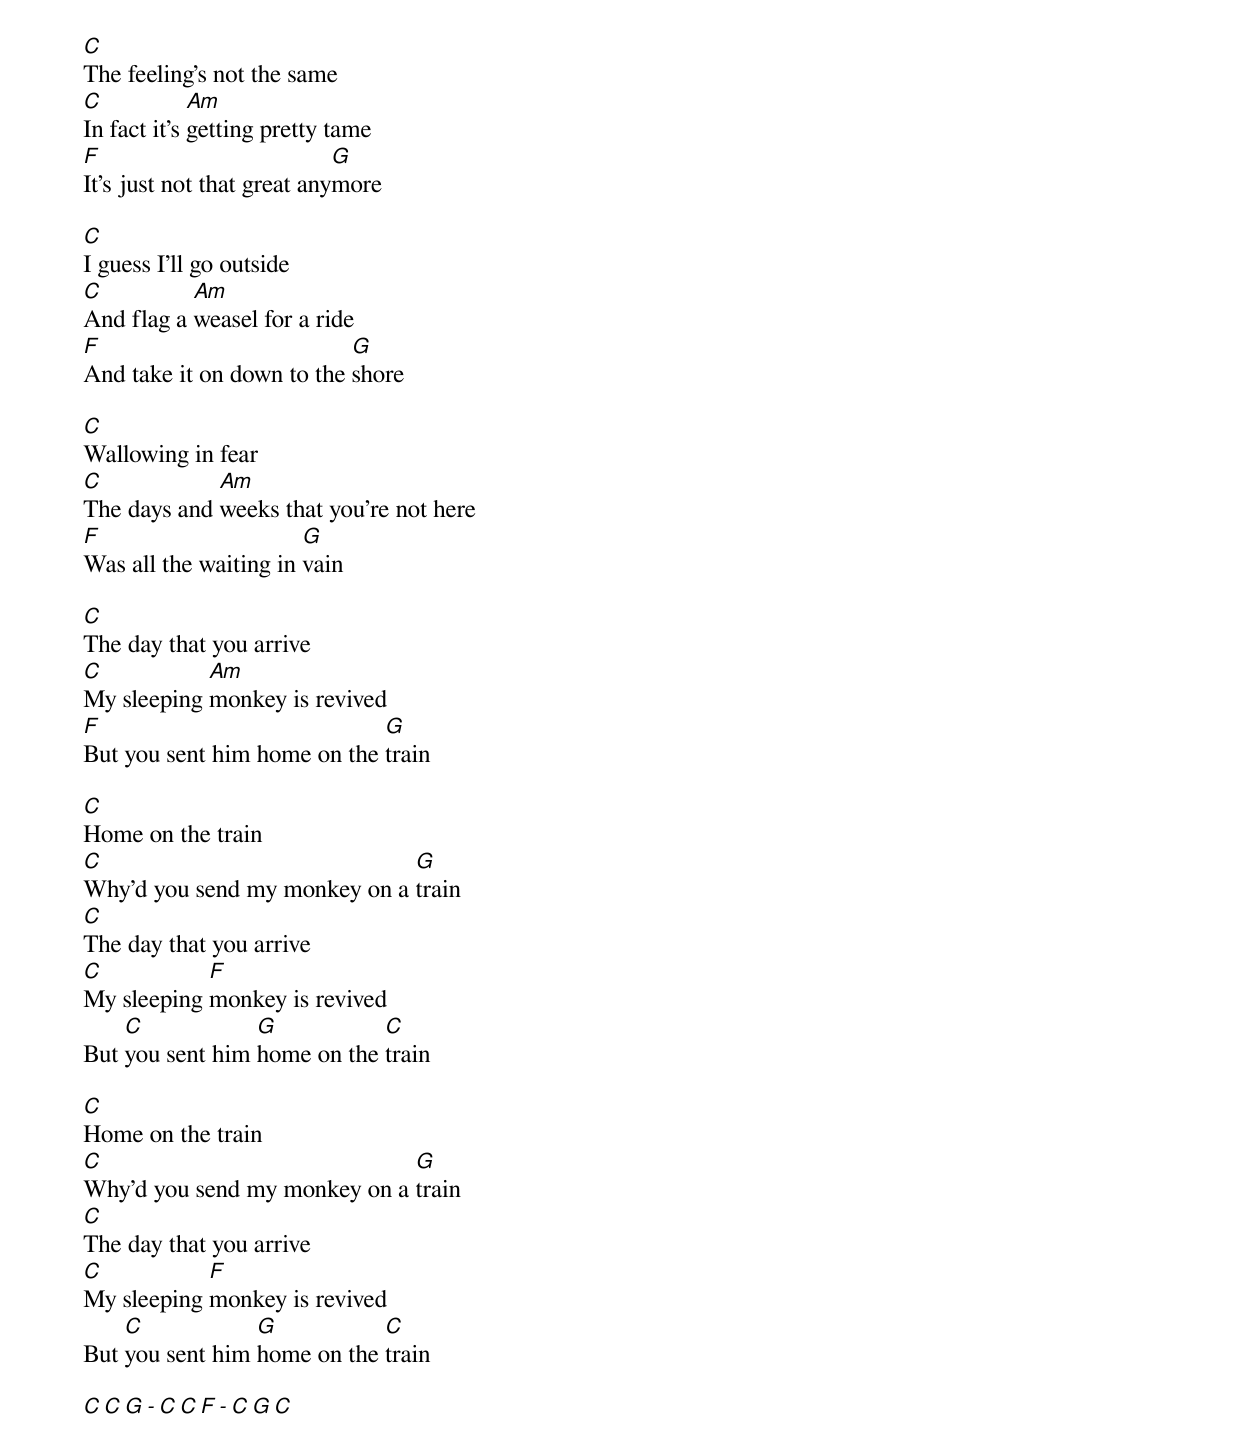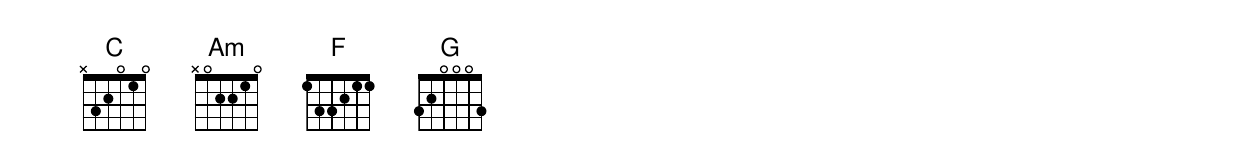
C
The feeling's not the same
C            Am
In fact it's getting pretty tame
F                           G
It's just not that great anymore

C
I guess I'll go outside
C          Am
And flag a weasel for a ride
F                          G
And take it on down to the shore

C
Wallowing in fear
C            Am
The days and weeks that you're not here
F                      G
Was all the waiting in vain

C
The day that you arrive
C           Am
My sleeping monkey is revived
F                            G
But you sent him home on the train

C
Home on the train
C                             G
Why'd you send my monkey on a train
C
The day that you arrive
C           F
My sleeping monkey is revived
    C            G           C
But you sent him home on the train

C
Home on the train
C                             G
Why'd you send my monkey on a train
C
The day that you arrive
C           F
My sleeping monkey is revived
    C            G           C
But you sent him home on the train

C C G - C C F - C G C
